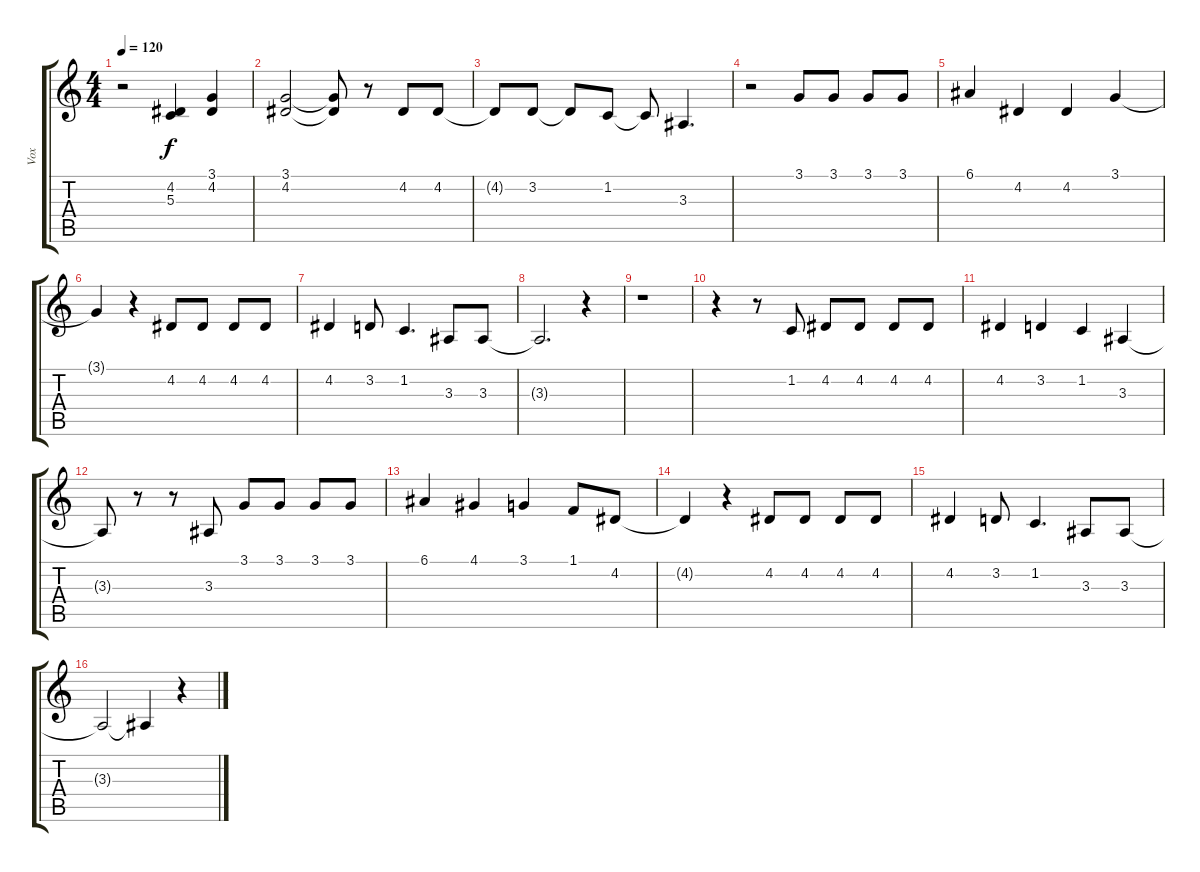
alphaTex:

\track ("Vox" "Vox") {instrument bassoon}
\staff {score tabs}
\tuning (E4 B3 G3 D3 A2 E2) {hide}
\ts (4 4)
\tempo 120
\clef g2
\ks c
r.2{dy f} (4.2 5.3).4 (3.1 4.2).4 |
(3.1 4.2).2 (3.1{t} 4.2{t}).8 r.8 4.2.8 4.2.8 |
4.2{t}.8 3.2.8 3.2{t}.8 1.2.8 1.2{t}.8 3.3.4{d} |
r.2 3.1.8 3.1.8 3.1.8 3.1.8 |
6.1.4 4.2.4 4.2.4 3.1.4 |
3.1{t}.4 r.4 4.2.8 4.2.8 4.2.8 4.2.8 |
4.2.4 3.2.8 1.2.4{d} 3.3.8 3.3.8 |
3.3{t}.2{d} r.4 |
r.1 |
r.4 r.8 1.2.8 4.2.8 4.2.8 4.2.8 4.2.8 |
4.2.4 3.2.4 1.2.4 3.3.4 |
3.3{t}.8 r.8 r.8 3.3.8 3.1.8 3.1.8 3.1.8 3.1.8 |
6.1.4 4.1.4 3.1.4 1.1.8 4.2.8 |
4.2{t}.4 r.4 4.2.8 4.2.8 4.2.8 4.2.8 |
4.2.4 3.2.8 1.2.4{d} 3.3.8 3.3.8 |
3.3{t}.2 3.3{t}.4 r.4
